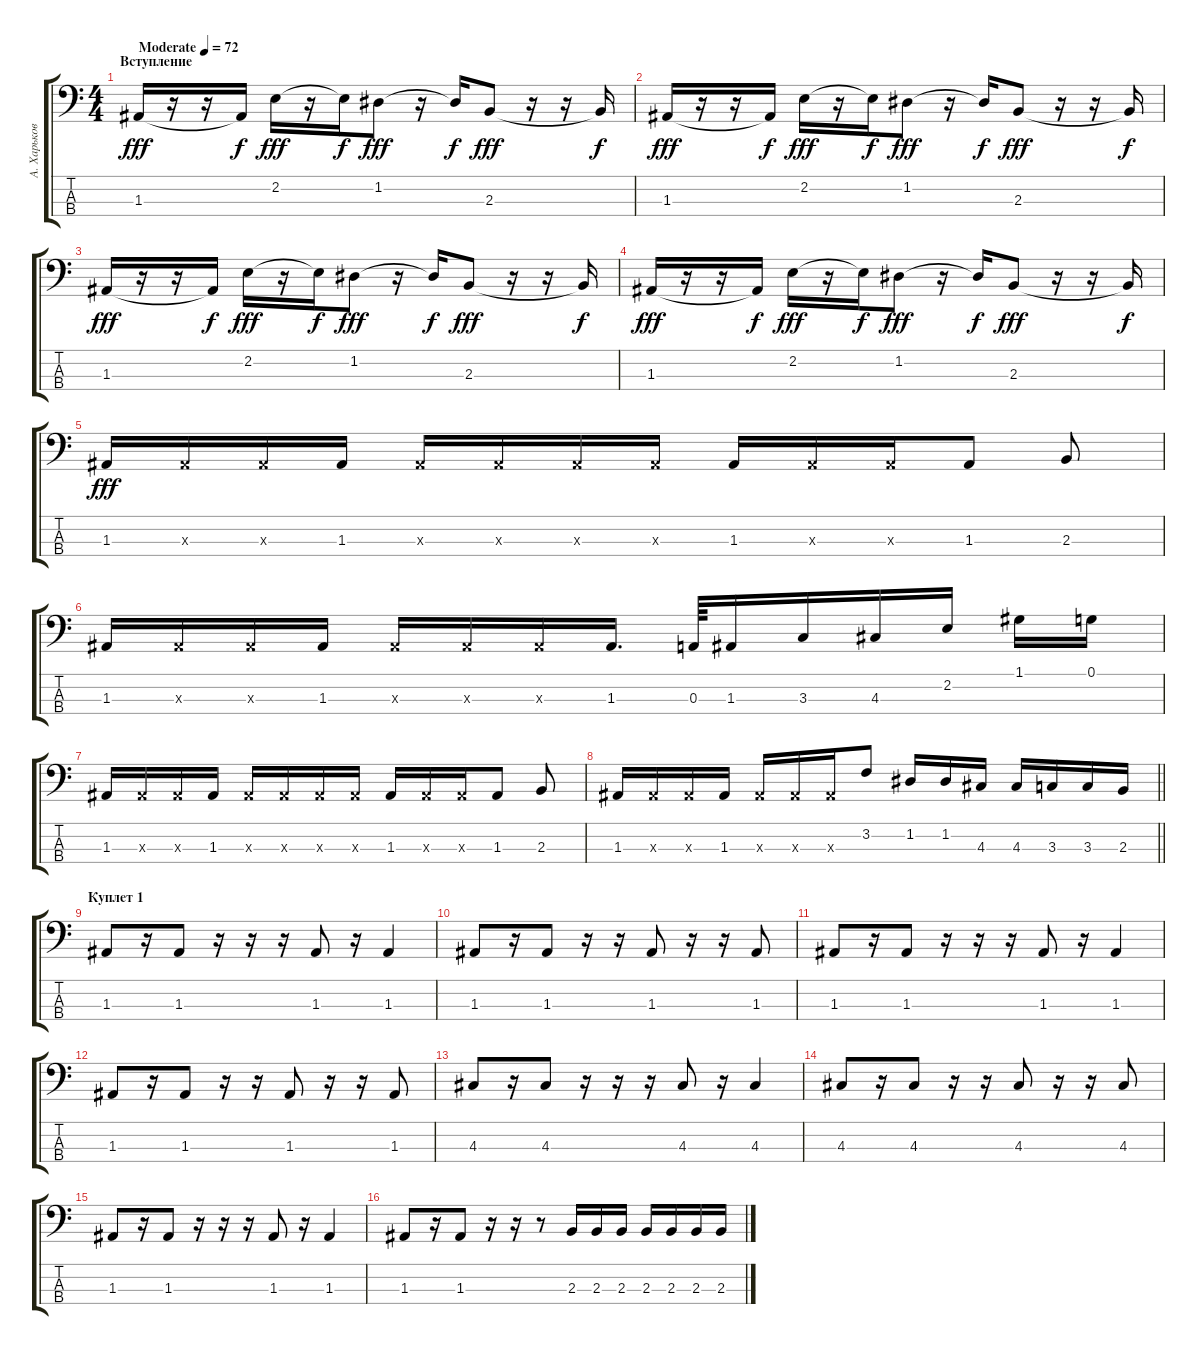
\track ("А. Харьков" "А. Харьков") {instrument electricbassfinger}
\staff {score tabs}
\tuning (G2 D2 A1 E1) {hide}
\ts (4 4)
\section ("" "Вступление")
\tempo (72 "Moderate")
\clef f4
\ks c
1.3.16{dy fff instrument electricbassfinger} r.16 r.16 1.3{t}.16{dy f} 2.2.16{dy fff} r.16 2.2{t}.16{dy f} 1.2.8{dy fff} r.16 1.2{t}.16{dy f} 2.3.8{dy fff} r.16 r.16 2.3{t}.16{dy f} |
1.3.16{dy fff} r.16 r.16 1.3{t}.16{dy f} 2.2.16{dy fff} r.16 2.2{t}.16{dy f} 1.2.8{dy fff} r.16 1.2{t}.16{dy f} 2.3.8{dy fff} r.16 r.16 2.3{t}.16{dy f} |
1.3.16{dy fff} r.16 r.16 1.3{t}.16{dy f} 2.2.16{dy fff} r.16 2.2{t}.16{dy f} 1.2.8{dy fff} r.16 1.2{t}.16{dy f} 2.3.8{dy fff} r.16 r.16 2.3{t}.16{dy f} |
1.3.16{dy fff} r.16 r.16 1.3{t}.16{dy f} 2.2.16{dy fff} r.16 2.2{t}.16{dy f} 1.2.8{dy fff} r.16 1.2{t}.16{dy f} 2.3.8{dy fff} r.16 r.16 2.3{t}.16{dy f} |
1.3.16{dy fff} 1.3{x}.16 1.3{x}.16 1.3.16 1.3{x}.16 1.3{x}.16 1.3{x}.16 1.3{x}.16 1.3.16 1.3{x}.16 1.3{x}.16 1.3.8 2.3.8 |
1.3.16 1.3{x}.16 1.3{x}.16 1.3.16 1.3{x}.16 1.3{x}.16 1.3{x}.16 1.3.16{d} 0.3.64 1.3.16 3.3.16 4.3.16 2.2.16 1.1.16 0.1.16 |
1.3.16 1.3{x}.16 1.3{x}.16 1.3.16 1.3{x}.16 1.3{x}.16 1.3{x}.16 1.3{x}.16 1.3.16 1.3{x}.16 1.3{x}.16 1.3.8 2.3.8 |
\barLineRight lightlight
1.3.16 1.3{x}.16 1.3{x}.16 1.3.16 1.3{x}.16 1.3{x}.16 1.3{x}.16 3.2.8 1.2.16 1.2.16 4.3.16 4.3.16 3.3.16 3.3.16 2.3.16 |
\section ("" "Куплет 1")
1.3.8 r.16 1.3.8 r.16 r.16 r.16 1.3.8 r.16 1.3.4 |
1.3.8 r.16 1.3.8 r.16 r.16 1.3.8 r.16 r.16 1.3.8 |
1.3.8 r.16 1.3.8 r.16 r.16 r.16 1.3.8 r.16 1.3.4 |
1.3.8 r.16 1.3.8 r.16 r.16 1.3.8 r.16 r.16 1.3.8 |
4.3.8 r.16 4.3.8 r.16 r.16 r.16 4.3.8 r.16 4.3.4 |
4.3.8 r.16 4.3.8 r.16 r.16 4.3.8 r.16 r.16 4.3.8 |
1.3.8 r.16 1.3.8 r.16 r.16 r.16 1.3.8 r.16 1.3.4 |
1.3.8 r.16 1.3.8 r.16 r.16 r.8 2.3.16 2.3.16 2.3.16 2.3.16 2.3.16 2.3.16 2.3.16
